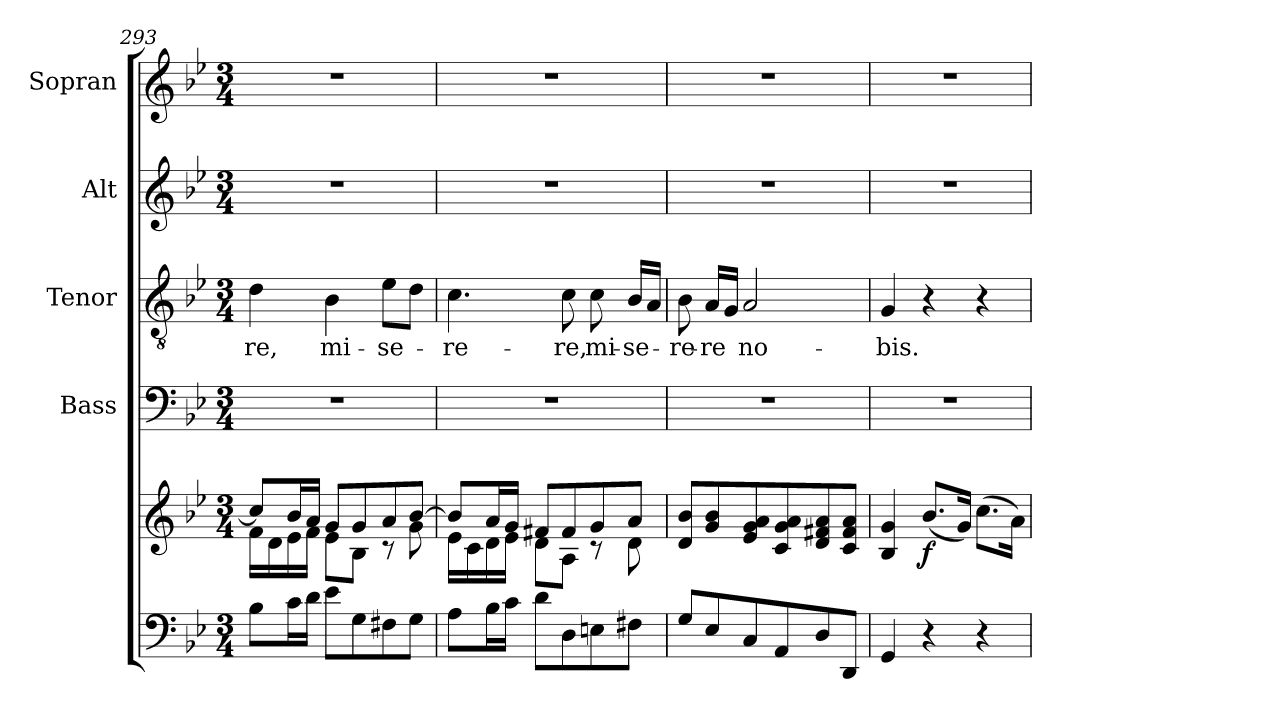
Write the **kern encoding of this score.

**kern	**kern	**dynam	**kern	**kern	**text	**kern	**kern
*part5	*part5	*part5	*part4	*part3	*part3	*part2	*part1
*staff6	*staff5	*staff5/6	*staff4	*staff3	*staff3	*staff2	*staff1
*	*	*	*I"Bass	*I"Tenor	*	*I"Alt	*I"Sopran
*	*	*	*I'B.	*I'T.	*	*I'A.	*I'S.
!!LO:PB:g=z
*clefF4	*clefG2	*	*clefF4	*clefGv2	*	*clefG2	*clefG2
*k[b-e-]	*k[b-e-]	*	*k[b-e-]	*k[b-e-]	*	*k[b-e-]	*k[b-e-]
*B-:	*B-:	*	*B-:	*B-:	*	*B-:	*B-:
*M3/4	*M3/4	*	*M3/4	*M3/4	*	*M3/4	*M3/4
=293	=293	=293	=293	=293	=293	=293	=293
*	*^	*	*	*	*	*	*
!	!	!	!	!	!	!LO:LY:b	!	!
8B-\L	8cc/L]	16f\LL	.	2.r	4d\	-re,	2.r	2.r
.	.	16d\	.	.	.	.	.	.
16c\L	16b-/L	16e-\	.	.	.	.	.	.
16d\JJ	16a/JJ	16f\JJ	.	.	.	.	.	.
!	!	!	!	!	!	!LO:LY:b	!	!
8e-\L	8g/L	8e-\L	.	.	4B-\	mi-	.	.
8G\	8g/	8B-\J	.	.	.	.	.	.
!	!	!	!	!	!	!LO:LY:b	!	!
8F#X\	8a/	8rc	.	.	8e-\L	-se-	.	.
8G\J	[>8b-/J	8g\	.	.	8d\J	.	.	.
=294	=294	=294	=294	=294	=294	=294	=294	=294
!	!	!	!	!	!	!LO:LY:b	!	!
8A\L	8b-/L]	16e-\LL	.	2.r	4.c\	-re-	2.r	2.r
.	.	16c\	.	.	.	.	.	.
16B-\L	16a/L	16d\	.	.	.	.	.	.
16c\JJ	16g/JJ	16e-\JJ	.	.	.	.	.	.
8d\L	8f#X/L	8d\L	.	.	.	.	.	.
!	!	!	!	!	!	!LO:LY:b	!	!
8D\	8f#/	8A\J	.	.	8c\	-re,	.	.
!	!	!	!	!	!	!LO:LY:b	!	!
8En\	8g/	8rc	.	.	8c\	mi-	.	.
!	!	!	!	!	!	!LO:LY:b	!	!
8F#X\J	8a/J	8d\	.	.	16B-/LL	-se-	.	.
.	.	.	.	.	16A/JJ	.	.	.
*	*v	*v	*	*	*	*	*	*
=295	=295	=295	=295	=295	=295	=295	=295
!	!	!	!	!	!LO:LY:b	!	!
8G/L	8d/ 8b-/L	.	2.r	8B-\	-re-	2.r	2.r
!	!	!	!	!	!LO:LY:b	!	!
8E-/	8g/ 8b-/	.	.	16A/LL	-re	.	.
.	.	.	.	16G/JJ	.	.	.
!	!	!	!	!	!LO:LY:b	!	!
8C/	8e-/ 8g/ 8a/	.	.	2A/	no-	.	.
8AA/	8c/ 8g/ 8a/	.	.	.	.	.	.
8D/	8d/ 8f#X/ 8a/	.	.	.	.	.	.
8DD/J	8c/ 8f#/ 8a/J	.	.	.	.	.	.
=296	=296	=296	=296	=296	=296	=296	=296
!	!	!	!	!	!LO:LY:b	!	!
4GG/	4B-/ 4g/	.	2.r	4G/	-bis.	2.r	2.r
!	!	!LO:DY:b	!	!	!	!	!
4r	(<8.b-/L	f	.	4r	.	.	.
.	16g/Jk)	.	.	.	.	.	.
4r	(>8.cc\L	.	.	4r	.	.	.
.	16a\Jk)	.	.	.	.	.	.
=	=	=	=	=	=	=	=
*-	*-	*-	*-	*-	*-	*-	*-
